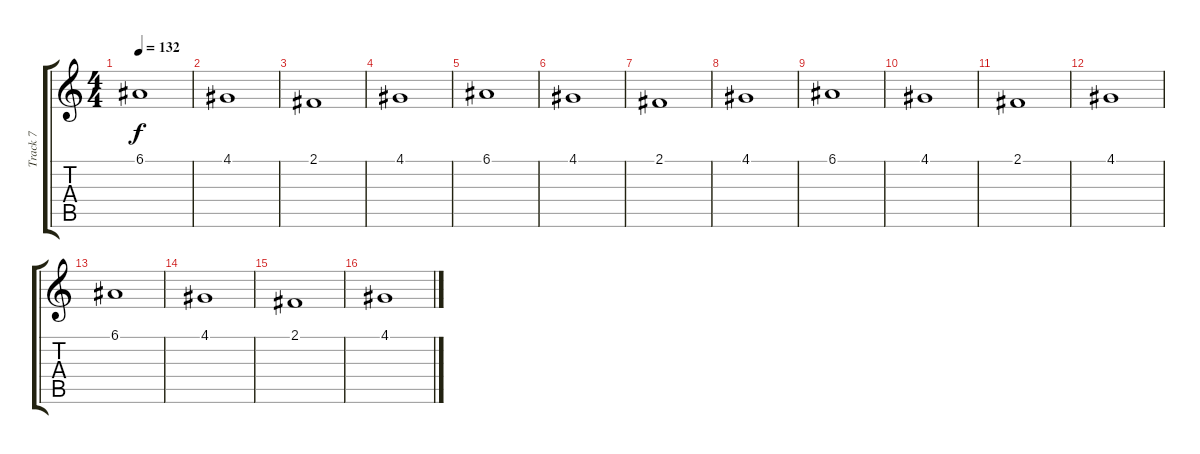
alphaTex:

\track ("Track 7" "Track 7") {instrument synthvoice}
\staff {score tabs}
\tuning (E4 B3 G3 D3 A2 E2) {hide}
\ts (4 4)
\tempo 132
\clef g2
\ks c
6.1.1{dy f} |
4.1.1 |
2.1.1 |
4.1.1 |
6.1.1 |
4.1.1 |
2.1.1 |
4.1.1 |
6.1.1 |
4.1.1 |
2.1.1 |
4.1.1 |
6.1.1 |
4.1.1 |
2.1.1 |
4.1.1
